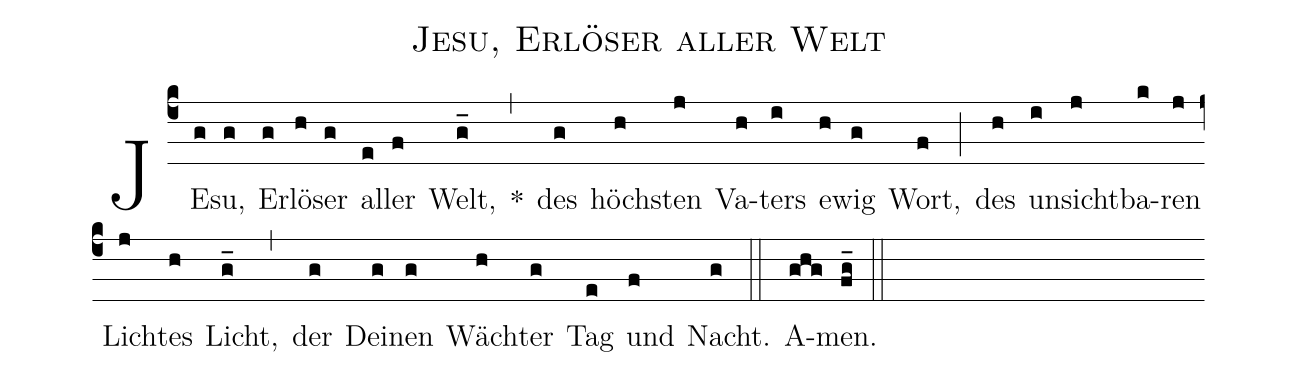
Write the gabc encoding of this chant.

name: Jesu, Erlöser aller Welt;
%%
(c4) JE(g)su,(g) Er(g)lö(h)ser(g) al(e)ler(f) Welt,(g_) *(,) des(g) höch(h)sten(j) Va(h)ters(i) e(h)wig(g) Wort,(f) (;)
des(h) un(i)sicht(j)ba(k)ren(j) Lich(j)tes(h) Licht,(g_) (,) der(g) Dei(g)nen(g) Wäch(h)ter(g) Tag(e) und(f) Nacht.(g) (::) A(ghg)men.(fg_) (::)
